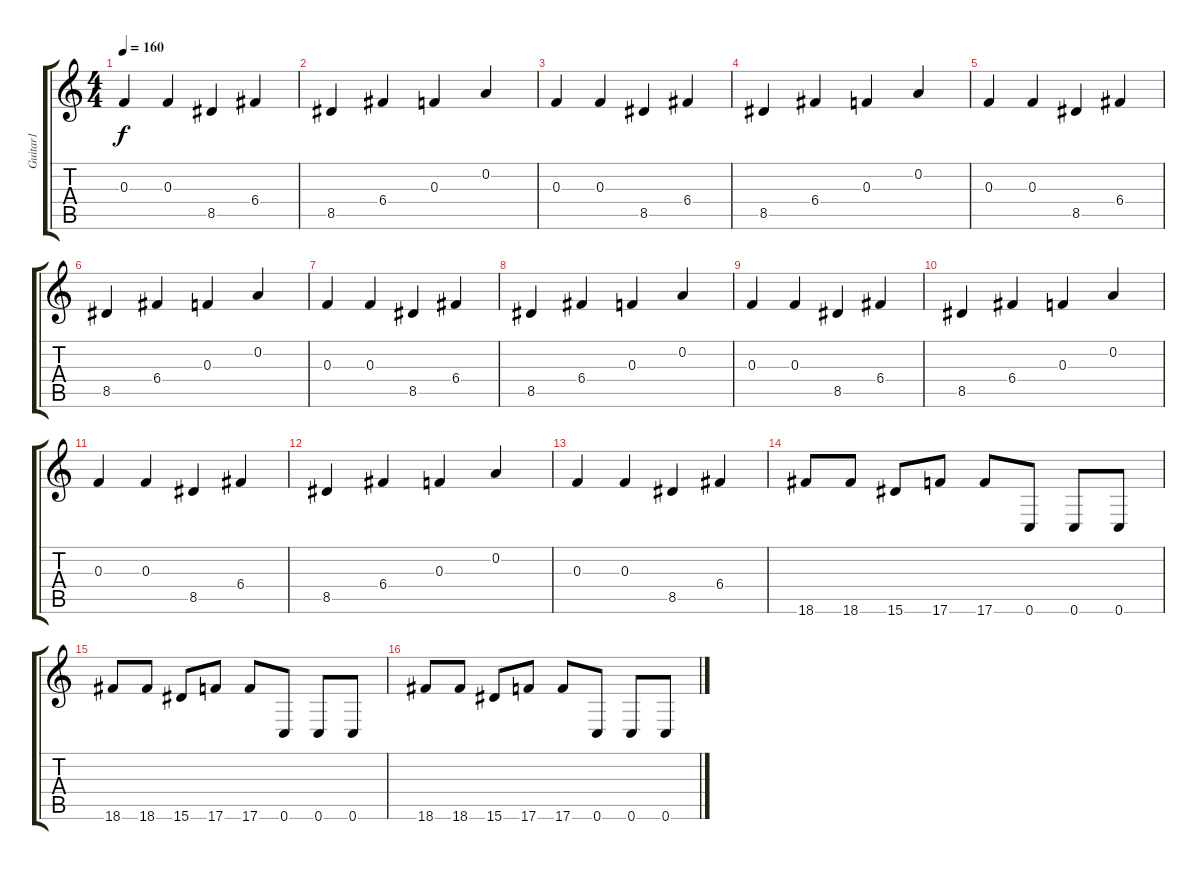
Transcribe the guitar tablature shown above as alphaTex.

\track ("Guitar1" "Guitar1") {instrument distortionguitar}
\staff {score tabs}
\tuning (D4 A3 F3 C3 G2 C2) {hide}
\ts (4 4)
\tempo 160
\clef g2
\ks c
0.3.4{dy f} 0.3.4 8.5.4 6.4.4 |
8.5.4{instrument electricguitarclean} 6.4.4 0.3.4 0.2.4 |
0.3.4 0.3.4 8.5.4 6.4.4 |
8.5.4{instrument electricguitarclean} 6.4.4 0.3.4 0.2.4 |
0.3.4 0.3.4 8.5.4 6.4.4 |
8.5.4{instrument electricguitarclean} 6.4.4 0.3.4 0.2.4 |
0.3.4 0.3.4 8.5.4 6.4.4 |
8.5.4{instrument electricguitarclean} 6.4.4 0.3.4 0.2.4 |
0.3.4 0.3.4 8.5.4 6.4.4 |
8.5.4{instrument electricguitarclean} 6.4.4 0.3.4 0.2.4 |
0.3.4 0.3.4 8.5.4 6.4.4 |
8.5.4{instrument electricguitarclean} 6.4.4 0.3.4 0.2.4 |
0.3.4 0.3.4 8.5.4 6.4.4 |
18.6.8{instrument distortionguitar} 18.6.8 15.6.8 17.6.8 17.6.8 0.6.8 0.6.8 0.6.8 |
18.6.8 18.6.8 15.6.8 17.6.8 17.6.8 0.6.8 0.6.8 0.6.8 |
18.6.8 18.6.8 15.6.8 17.6.8 17.6.8 0.6.8 0.6.8 0.6.8
